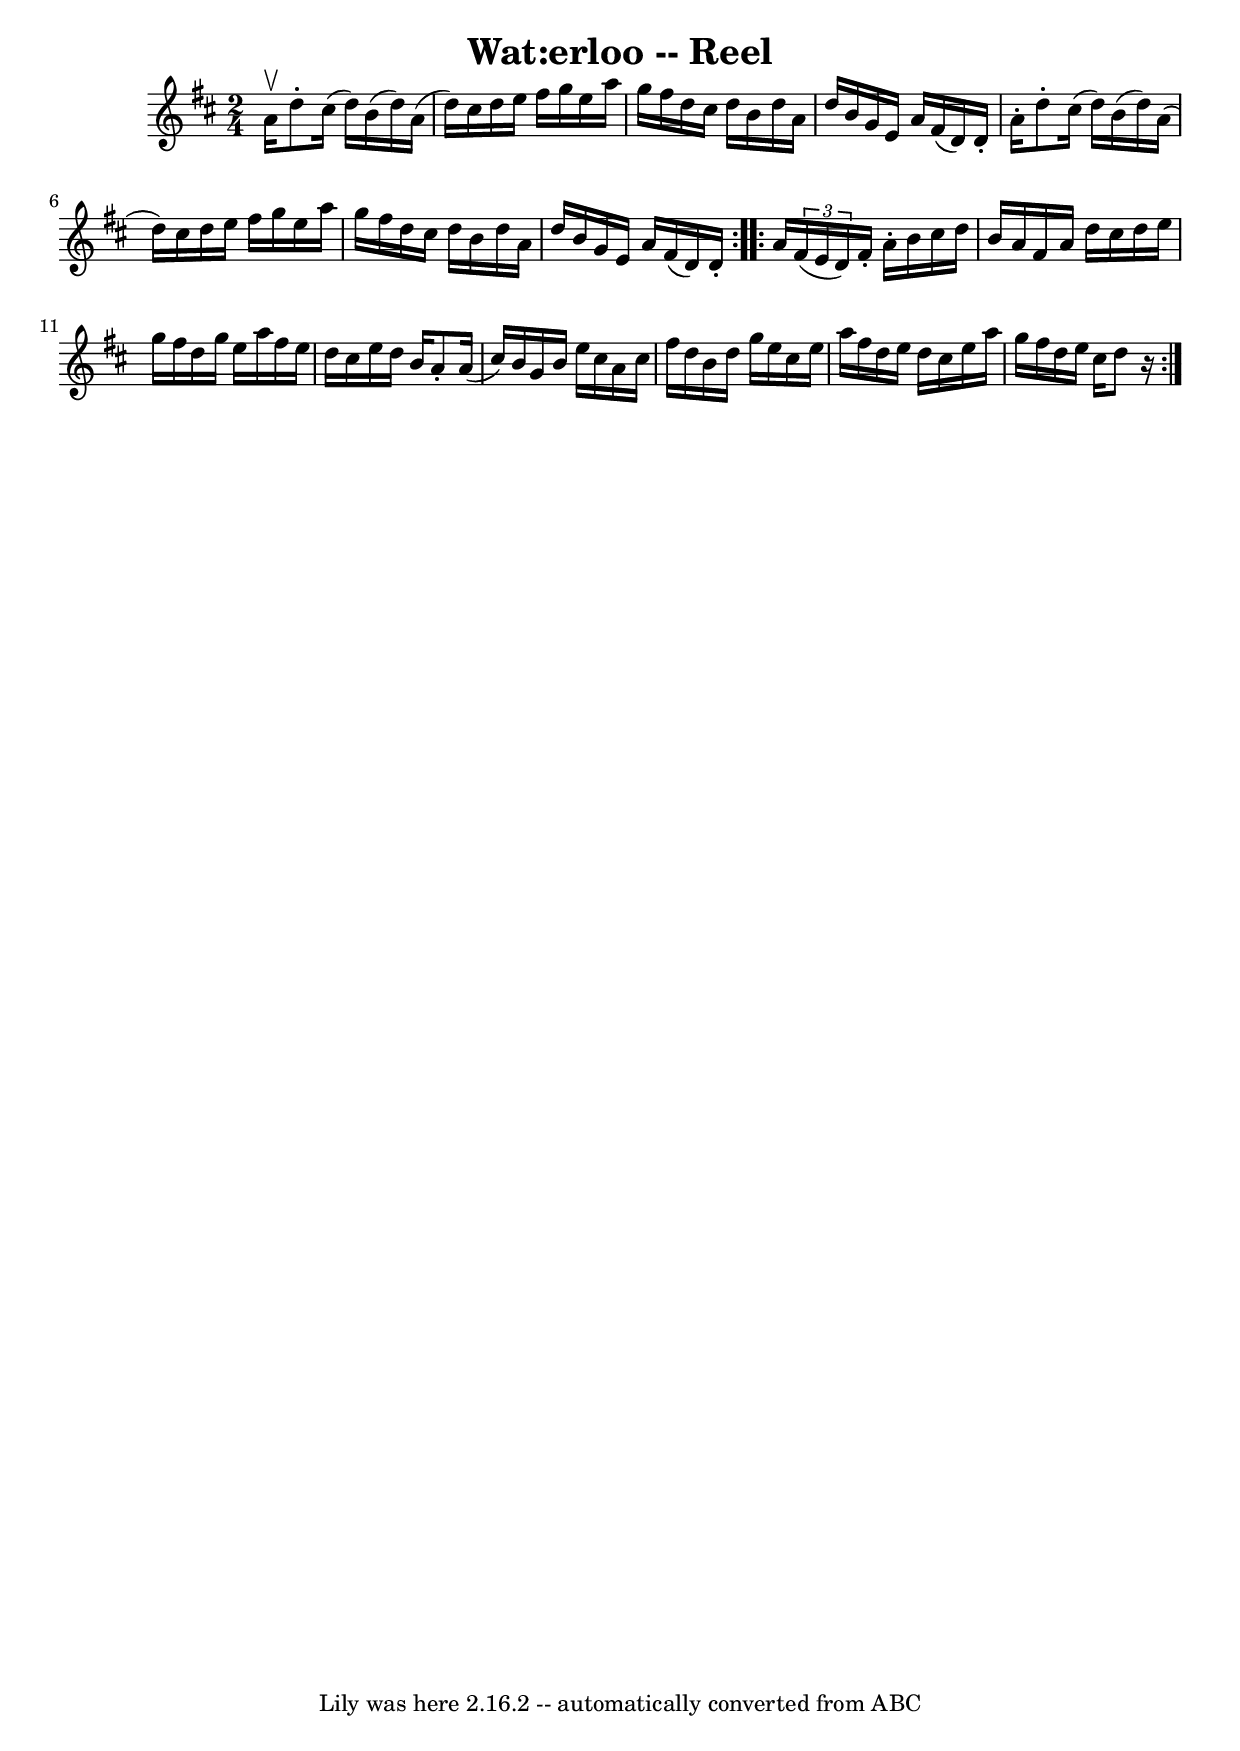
\version "2.16.2"
\include "Mammoth.ily"
\header {
  %% book = "Ryan's Mammoth Collection"
  crossRefNumber = "1"
  footnotes = "\\\\186"
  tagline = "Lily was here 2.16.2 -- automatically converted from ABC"
  title = "Wat:erloo -- Reel"

}
voicedefault =  {



  \repeat volta 2 {

    \time 2/4 
    \key d \major a'16^\upbow |
    d''8 -. cis''16 (d''16 
    ) b'16 (d''16) a'16 (d''16)   |
    cis''16 d''16    
    e''16 fis''16 g''16 e''16 a''16 g''16    |
    fis''16    
    d''16 cis''16 d''16 b'16 d''16 a'16 d''16    |
    b'16  
    g'16 e'16 a'16 fis'16 (d'16) d'16 -. a'16 -.   |
    
    d''8 -. cis''16 (d''16) b'16 (d''16) a'16 (d''16)   
    |
    cis''16 d''16 e''16 fis''16 g''16 e''16 a''16    
    g''16    |
    fis''16 d''16 cis''16 d''16 b'16 d''16    
    a'16 d''16    |
    b'16 g'16 e'16 a'16 fis'16 (d'16) 
    d'16 -.   
  }     
  \repeat volta 2 {
    a'16  |
    \times 2/3 { fis'16 
		 (e'16 d'16) 
	       } fis'16 -. a'16 -. b'16 cis''16 d''16 b'16 
    |
    a'16 fis'16 a'16 d''16 cis''16 d''16 e''16    
    g''16    |
    fis''16 d''16 g''16 e''16 a''16 fis''16    
    e''16 d''16    |
    cis''16 e''16 d''16 b'16 a'8 -. a'16 
    (cis''16)   |
    b'16 g'16 b'16 e''16 cis''16 a'16 
    cis''16 fis''16    |
    d''16 b'16 d''16 g''16 e''16    
    cis''16 e''16 a''16    |
    fis''16 d''16 e''16 d''16    
    cis''16 e''16 a''16 g''16    |
    fis''16 d''16 e''16    
    cis''16 d''8    r16   
  }   

}

\score{
  <<

    \context Staff="default"
    {
      \voicedefault 
      
    }

  >>
  \layout {
    
  }
  \midi {
  }

}
